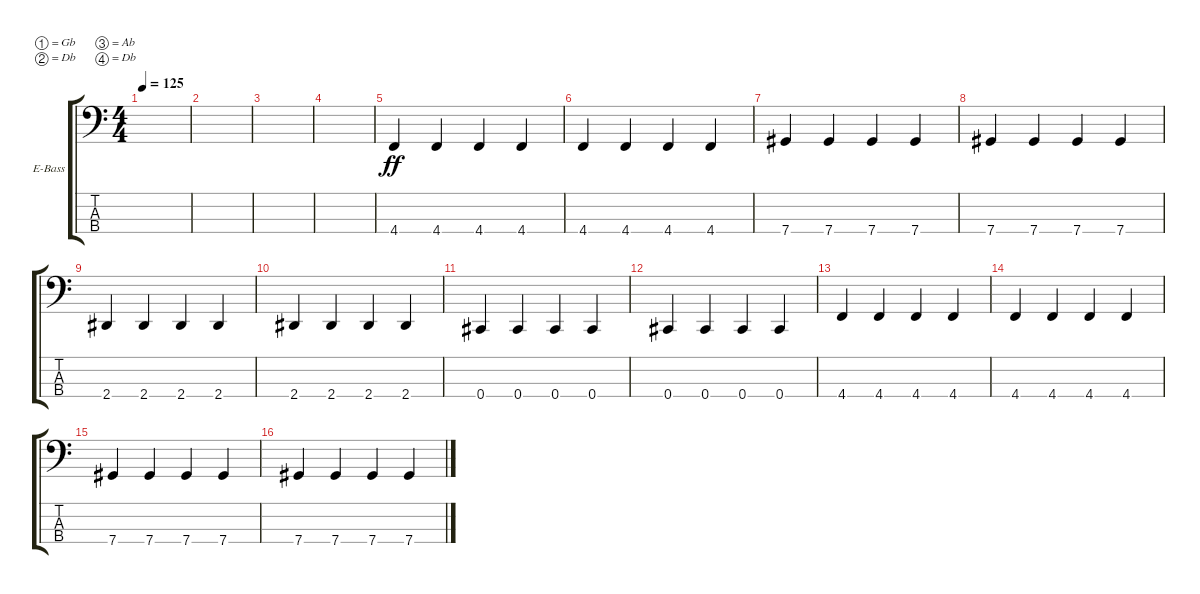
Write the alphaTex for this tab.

\defaultSystemsLayout 4
\bracketExtendMode groupsimilarinstruments
\firstSystemTrackNameOrientation horizontal
\otherSystemsTrackNameOrientation horizontal
\track ("Bass" "E-Bass") {instrument electricbassfinger}
\staff {score tabs}
\tuning (Gb2 Db2 Ab1 Db1)
\ts (4 4)
\tempo 125
\clef f4
\ks c
|
|
|
|
4.4.4{dy ff} 4.4.4 4.4.4 4.4.4 |
4.4.4 4.4.4 4.4.4 4.4.4 |
7.4.4 7.4.4 7.4.4 7.4.4 |
7.4.4 7.4.4 7.4.4 7.4.4 |
2.4.4 2.4.4 2.4.4 2.4.4 |
2.4.4 2.4.4 2.4.4 2.4.4 |
0.4.4 0.4.4 0.4.4 0.4.4 |
0.4.4 0.4.4 0.4.4 0.4.4 |
4.4.4 4.4.4 4.4.4 4.4.4 |
4.4.4 4.4.4 4.4.4 4.4.4 |
7.4.4 7.4.4 7.4.4 7.4.4 |
7.4.4 7.4.4 7.4.4 7.4.4
